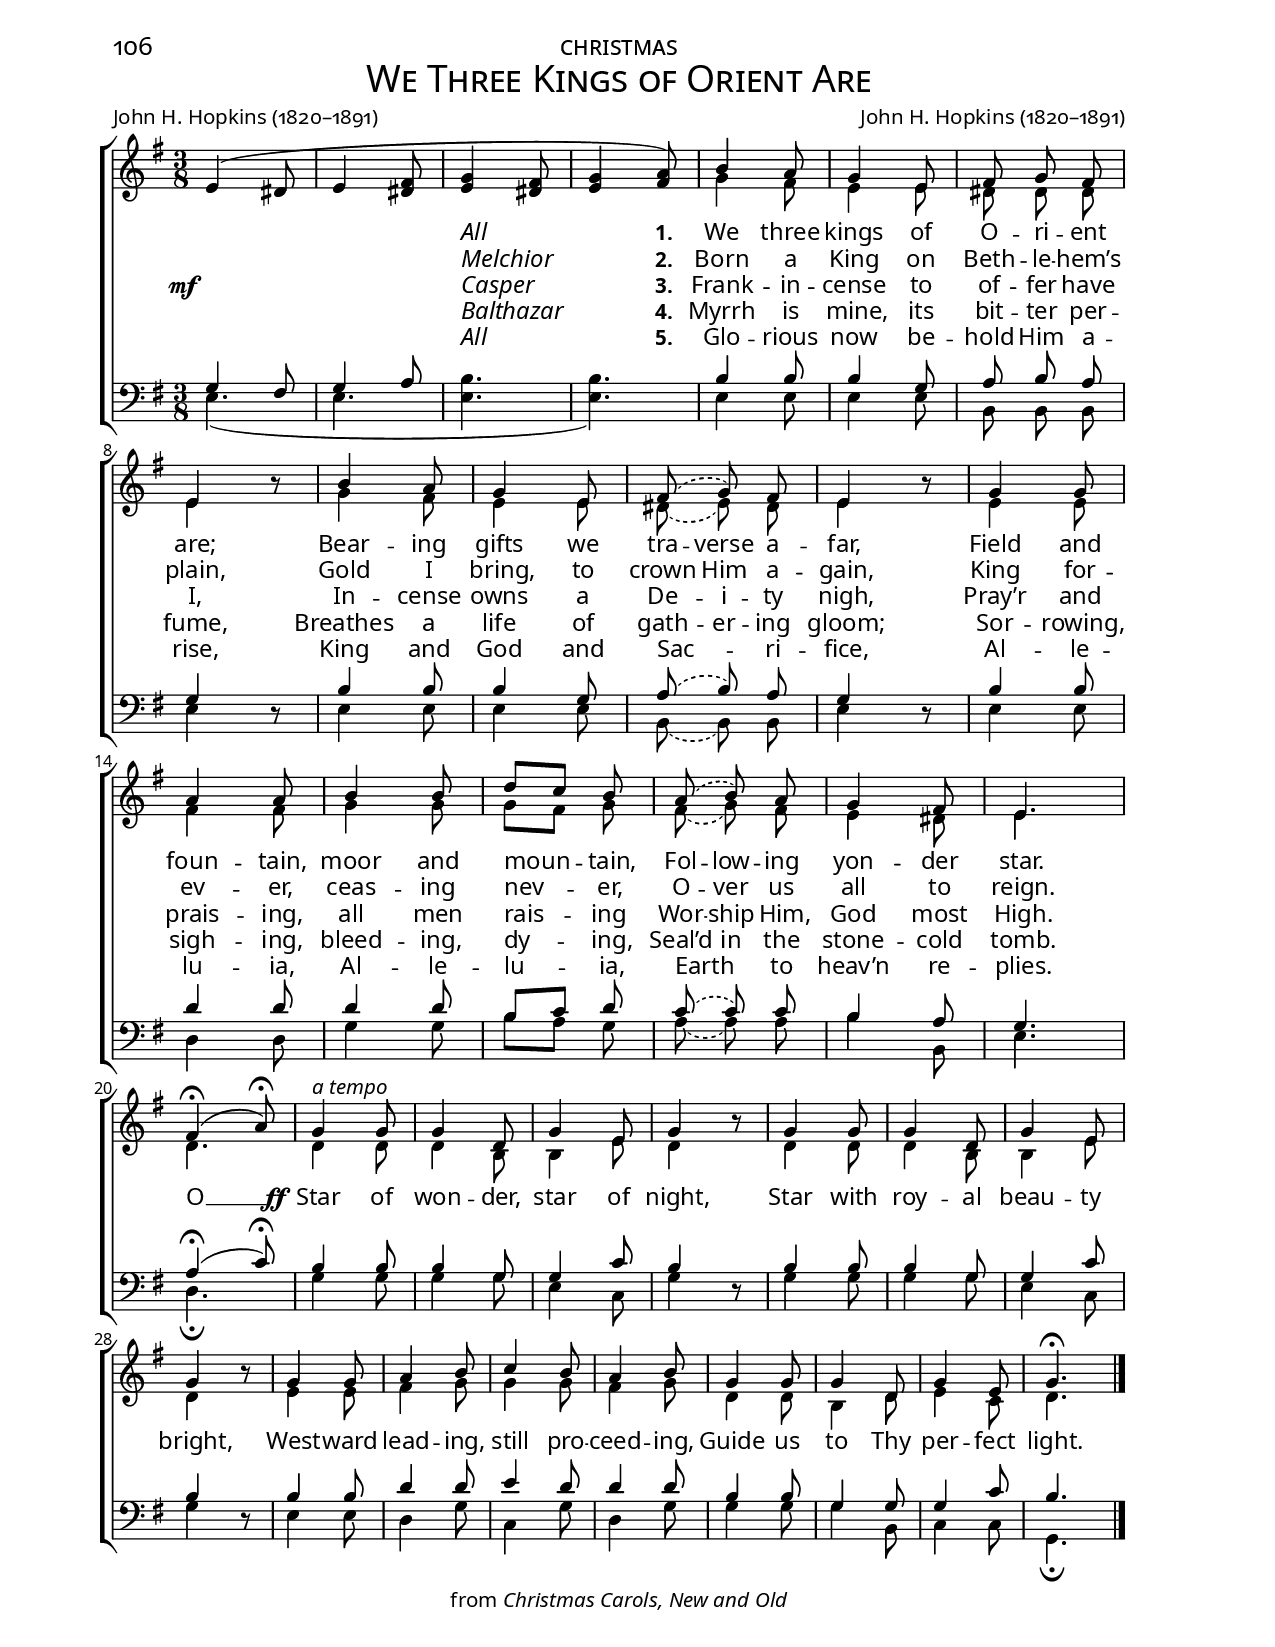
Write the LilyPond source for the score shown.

\version "2.14.2"
\include "util.ly"
#(set-global-staff-size 18) \paper{ #(define fonts (make-pango-font-tree "Garamond Premr Pro" "Garamond Premr Pro" "Garamond Premr Pro" (/ 18 20))) }
\header {
  title = \markup{\override #'(font-name . "Garamond Premr Pro Smbd Subh"){ \abs-fontsize #18 \smallCapsOldStyle"We Three Kings of Orient Are"}}
  composer = \markup\oldStyleNum"John H. Hopkins (1820–1891)"
  poet = \markup\oldStyleNum"John H. Hopkins (1820–1891)"
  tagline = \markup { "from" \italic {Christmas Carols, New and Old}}
}
\paper {
  paper-height = 11\in
  paper-width = 8.5\in
  indent = 0\in
  system-system-spacing =
    #'((basic-distance . 0)
       (minimum-distance . 0)
       (padding . -15)
       (stretchability . 100))
  ragged-last-bottom = ##f
  ragged-bottom = ##f
  two-sided = ##t
  inner-margin = 1\in
  outer-margin = 0.75\in
  top-margin = 0.26\in
  bottom-margin = 0.25\in
  first-page-number = #106
  print-first-page-number = ##t
  headerLine = \markup{ \smallCapsOldStyle"christmas"}
  oddHeaderMarkup = \markup\fill-line{
     \abs-fontsize #12.5
     \combine 
        \fill-line{"" \on-the-fly #print-page-number-check-first
        \oldStylePageNum""
        }
        \fill-line{\headerLine}
  }
  evenHeaderMarkup = \markup {
     \abs-fontsize #12.5
     \combine
        \on-the-fly #print-page-number-check-first
        \oldStylePageNum""
        \fill-line{\headerLine}
  }
}
global = {
  \key g \major
  \time 3/8
  \autoBeamOff
  \override DynamicLineSpanner #'staff-padding = #0.0
  \override DynamicLineSpanner #'Y-extent = #'(0.1 . -0.1)
}

sopMusic = \relative c' {
  e4( dis8 e4 <fis dis>8 |
  <g e>4 <fis dis>8 <g e>4 <a fis>8) |
  b4 a8 g4 e8 |
  fis8\noBeam g fis |
  
  e4 b'8\rest |
  b4 a8 g4 e8 |
  \slurDashed fis8\noBeam( g) fis |
  e4 b'8\rest |
  g4 g8 |
  
  a4 a8 |
  b4 b8 |
  \slurSolid d[ c] b |
  \slurDashed a8\noBeam( b\noBeam) a |
  g4 fis8 |
  e4. | \break
  
  \slurSolid << {fis4\fermata( a8\fermata)} {s8 s32 s16. s8}>> |
  g4^\markup\italic"a tempo" g8 | g4 d8 g4 e8 | g4 b8\rest |
  g4 g8 | g4 d8 g4 e8 | g4 b8\rest |
  g4 g8 a4 b8 | c4 b8 a4 b8 |
  g4 g8 g4 d8 g4 e8 g4.\fermata \bar "|."
}
sopWords = \lyricmode {
  
}

altoMusic = \relative c'' {
  s4.*4 |
  g4 fis8 e4 e8 dis8\noBeam dis\noBeam dis |
  
  \slurDashed e4 s8 | g4 fis8 e4 e8 | dis8\noBeam( e\noBeam) dis |
  e4 s8 | e4 e8 |
  
  fis4 fis8 | g4 g8 |
  \slurSolid g[ fis] g |
  \slurDashed fis8\noBeam( g\noBeam) fis |
  e4 dis8 |
  e4. |
  
  d4. | d4 d8 d4 b8 b4 e8 d4 s8 |
  d4 d8 d4 b8 b4 e8 d4 s8 |
  
  e4 e8 fis4 g8 g4 g8 fis4 g8 d4 d8 b4 d8 |
  e4 c8 | d4. \bar "|."
}
altoWords = {
  \dropLyricsIX
  \lyricmode {
    %\set vocalName = #"All"
    %\set stanza = #"1. "
    \set ignoreMelismata = ##t
    _ _ _ _ 
    \markup\italic {All} _ _ _
    \set stanza = #"1. "
    We three kings of O -- ri -- ent are;
    Bear -- ing gifts we tra -- verse a -- far,
    Field and foun -- tain, moor and moun -- _ tain,
    Fol -- low -- ing yon -- der star.
    
    O __ _ 
  }
  \set stanza = \markup\dynamic"        ff"
  \lyricmode {
    Star of won -- der, star of night,
    Star with roy -- al beau -- ty bright,
    West -- ward lead -- ing, still pro -- ceed -- ing,
    Guide us to Thy per -- fect light.
  }
}
altoWordsII = \lyricmode {
  \dropLyricsIX
  %\set vocalName = #"Melchior"
  %\set stanza = #"2. "
  \set ignoreMelismata = ##t
  _ _ _ _ 
  \markup\italic {Melchior} _ _ _
  \set stanza = #"2. "
  Born a King on Beth -- le -- hem’s plain,
  Gold I bring, to crown Him a -- gain,
  King for -- ev -- er, ceas -- ing nev -- _ er,
  O -- ver us all to reign.
}
altoWordsIII = {
  \dropLyricsIX
  \set stanza = \markup\dynamic"mf"
  \lyricmode {
    %\set vocalName = #"Casper"
    %\set stanza = #"3. "
    \set ignoreMelismata = ##t
    _ _ _ _ 
    \markup\italic {Casper} _ _ _
    \set stanza = #"3. "
    Frank -- in -- cense to of -- fer have I,
    In -- cense owns a De -- i -- ty nigh,
    Pray’r and prais -- ing, all men rais -- _ ing
    Wor -- ship Him, God most High.
  }
}
altoWordsIV = \lyricmode {
  \dropLyricsIX
  %\set vocalName = #"Balthazar"
  %\set stanza = #"4. "
  \set ignoreMelismata = ##t
  _ _ _ _ 
  \markup\italic {Balthazar} _ _ _
  \set stanza = #"4. "
  Myrrh is mine, its bit -- ter per -- fume,
  Breathes a life of gath -- er -- ing gloom;
  Sor -- rowing, sigh -- ing, bleed -- ing, dy -- _ ing,
  Seal’d in the stone -- cold tomb.
}
altoWordsV = \lyricmode {
  \dropLyricsIX
  %\set vocalName = #"All"
  %\set stanza = #"1. "
  \set ignoreMelismata = ##t
  _ _ _ _ 
  \markup\italic {All} _ _ _
  \set stanza = #"5. "
  Glo -- rious now be -- hold Him a -- rise,
  King and God and Sac -- _ ri -- fice,
  Al -- le -- lu -- ia, Al -- le -- lu -- _ ia,
  Earth _ to heav’n re -- plies.
}

tenorMusic = \relative c' {
  g4 fis8 | g4 a8 | s4. | s4. |
  b4 b8 | b4 g8 | a8\noBeam b\noBeam a |
  
  \slurDashed g4 s8 | b4 b8 | b4 g8 | a8\noBeam( b\noBeam) a |
  g4 s8 | b4 b8 |
  
  d4 d8 | d4 d8 | \slurSolid b8[ c] d |
  \slurDashed c8\noBeam( c) c |
  b4 a8 | g4. |
  
  \slurSolid
  << a4\fermata( {s8 s32 s16.}>> c8\fermata) |
  b4 b8 b4 g8 g4 c8 b4 s8 |
  b4 b8 b4 g8 g4 c8 b4 s8 |
  
  b4 b8 d4 d8 e4 d8 | d4 d8 b4 b8 g4 g8 g4 c8 b4. \bar "|."
}
tenorWords = \lyricmode {

}

bassMusic = \relative c {
  e4.( e4. <e b'>4. <e b'>4.) |
  e4 e8 e4 e8 | b\noBeam b\noBeam b |
  
  \slurDashed e4 d8\rest | e4 e8 e4 e8 | b\noBeam( b\noBeam) b |
  e4 d8\rest | e4 e8 |
  
  d4 d8 | g4 g8 |
  \slurSolid b8[ a] g |
  \slurDashed a\noBeam( a) a |
  b4 b,8 | e4. |
  
  d4.\fermata | g4 g8 g4 g8 e4 c8 g'4 d8\rest |
  g4 g8 g4 g8 e4 c8 g'4 d8\rest |
  
  e4 e8 d4 g8 | c,4 g'8 | d4 g8 | g4 g8 | g4 b,8 |
  c4 c8 g4.\fermata \bar "|."
}
bassWords = \lyricmode {

}

\score {
  <<
   \new ChoirStaff <<
%    \new Lyrics = sopranos \with { \override VerticalAxisGroup #'nonstaff-relatedstaff-spacing = #'((basic-distance . 1)) }
    \new Staff = women <<
      \new Voice = "sopranos" { \voiceOne << \global \sopMusic >> }
      \new Voice = "altos" { \voiceTwo << \global \altoMusic >> }
    >>
    \new Lyrics \with { alignAboveContext = #"women" \override VerticalAxisGroup #'nonstaff-relatedstaff-spacing = #'((basic-distance . 1))} \lyricsto "sopranos" \sopWords
    \new Lyrics = "altosV"  \with { alignBelowContext = #"women" \override VerticalAxisGroup #'nonstaff-relatedstaff-spacing = #'((basic-distance . 1))} \lyricsto "sopranos" \altoWordsV
    \new Lyrics = "altosIV"  \with { alignBelowContext = #"women" \override VerticalAxisGroup #'nonstaff-relatedstaff-spacing = #'((basic-distance . 1))} \lyricsto "sopranos" \altoWordsIV
    \new Lyrics = "altosIII"  \with { alignBelowContext = #"women" \override VerticalAxisGroup #'nonstaff-relatedstaff-spacing = #'((basic-distance . 1))} \lyricsto "sopranos" \altoWordsIII
    \new Lyrics = "altosII"  \with { alignBelowContext = #"women" \override VerticalAxisGroup #'nonstaff-relatedstaff-spacing = #'((basic-distance . 1))} \lyricsto "sopranos" \altoWordsII
    \new Lyrics = "altos"  \with { alignBelowContext = #"women" \override VerticalAxisGroup #'nonstaff-relatedstaff-spacing = #'((padding . -0.5))} \lyricsto "sopranos" \altoWords
   \new Staff = men <<
      \clef bass
      \new Voice = "tenors" { \voiceOne << \global \tenorMusic >> }
      \new Voice = "basses" { \voiceTwo << \global \bassMusic >> }
    >>
    \new Lyrics \with { alignAboveContext = #"men" \override VerticalAxisGroup #'nonstaff-relatedstaff-spacing = #'((basic-distance . 1)) } \lyricsto "tenors" \tenorWords
    \new Lyrics \with { alignBelowContext = #"men" \override VerticalAxisGroup #'nonstaff-relatedstaff-spacing = #'((basic-distance . 1)) } \lyricsto "basses" \bassWords
  >>
%    \new PianoStaff << \new Staff { \new Voice { \pianoRH } } \new Staff { \clef "bass" \pianoLH } >>
  >>
  \layout {
  \context {
    \Lyrics
    \override LyricText #'font-size = #1.3
  }
    \context {
      \Score
      %\override SpacingSpanner #'base-shortest-duration = #(ly:make-moment 1 8)
      %\override SpacingSpanner #'common-shortest-duration = #(ly:make-moment 1 4)
    }
    \context {
      % Remove all empty staves
      % \Staff \RemoveEmptyStaves \override VerticalAxisGroup #'remove-first = ##t
    }
    \context {
      \Lyrics
      \override LyricText #'X-offset = #center-on-word
    }
  }
}

